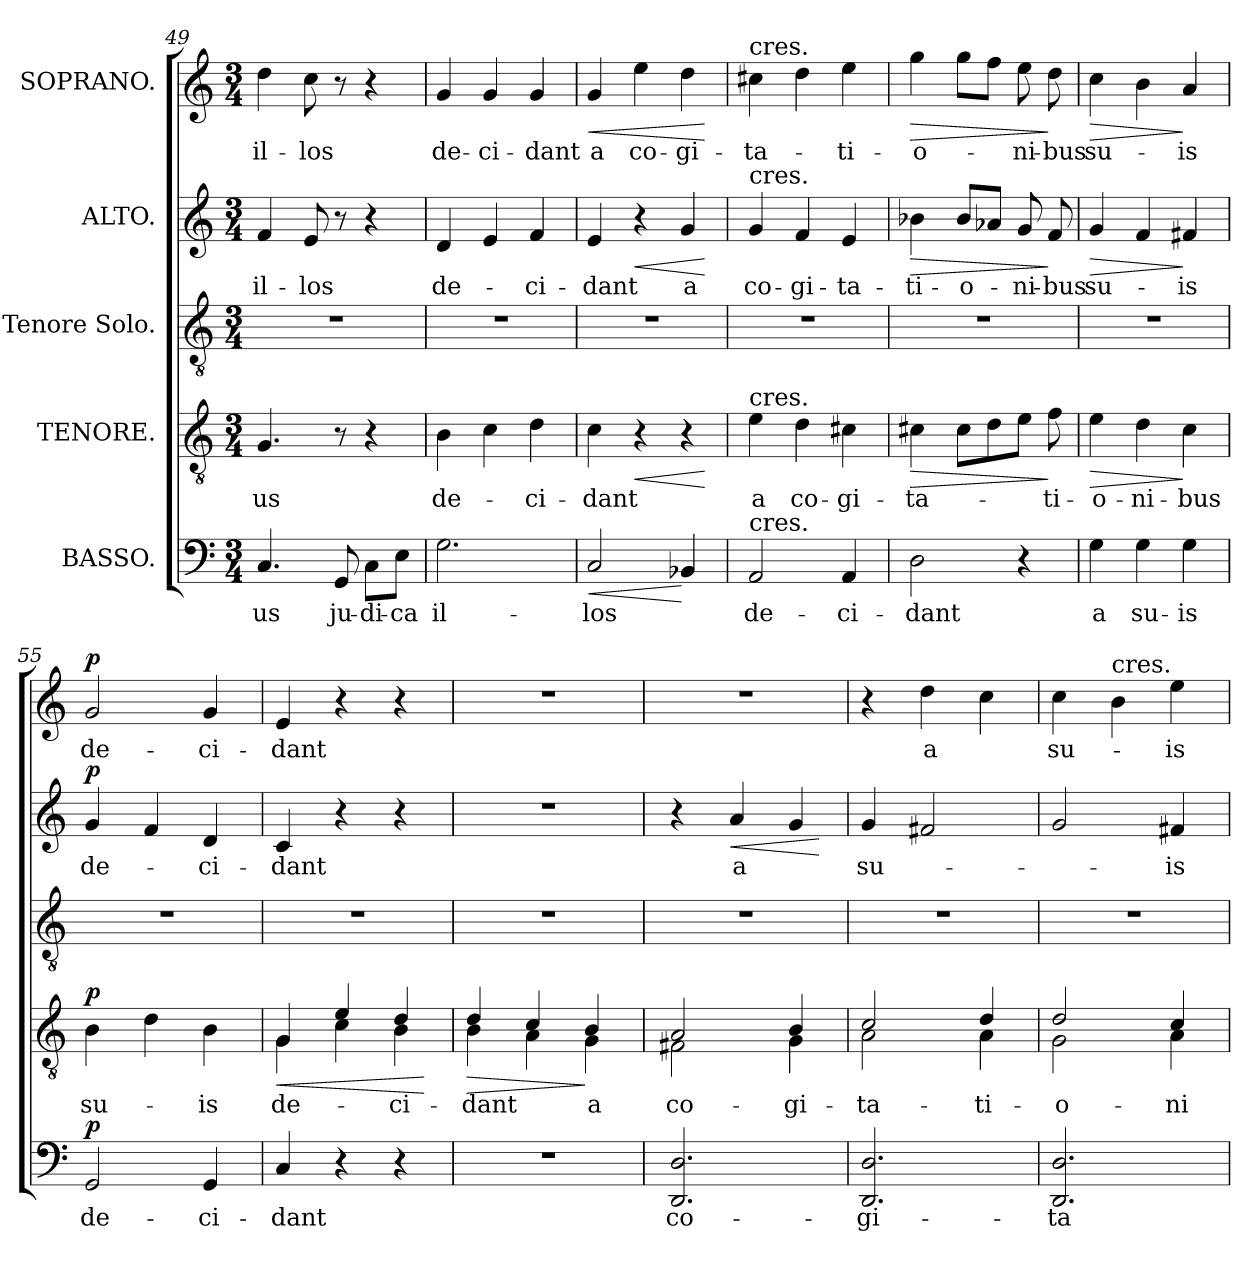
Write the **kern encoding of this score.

**kern	**text	**dynam	**kern	**text	**dynam	**kern	**kern	**text	**dynam	**kern	**text	**dynam
*part5	*part5	*part5	*part4	*part4	*part4	*part3	*part2	*part2	*part2	*part1	*part1	*part1
*staff5	*staff5	*staff5	*staff4	*staff4	*staff4	*staff3	*staff2	*staff2	*staff2	*staff1	*staff1	*staff1
*I"BASSO.	*	*	*I"TENORE.	*	*	*I"Tenore Solo.	*I"ALTO.	*	*	*I"SOPRANO.	*	*
*clefF4	*	*	*clefGv2	*	*	*clefGv2	*clefG2	*	*	*clefG2	*	*
*k[]	*	*	*k[]	*	*	*k[]	*k[]	*	*	*k[]	*	*
*M3/4	*	*	*M3/4	*	*	*M3/4	*M3/4	*	*	*M3/4	*	*
=49	=49	=49	=49	=49	=49	=49	=49	=49	=49	=49	=49	=49
!	!LO:LY:b	!	!	!LO:LY:b	!	!	!	!LO:LY:b	!	!	!LO:LY:b	!
4.C/	-us	.	4.G/	-us	.	2.r	4f/	il-	.	4dd\	il-	.
!	!	!	!	!	!	!	!	!LO:LY:b	!	!	!LO:LY:b	!
.	.	.	.	.	.	.	8e/	-los	.	8cc\	-los	.
!	!LO:LY:b	!	!	!	!	!	!	!	!	!	!	!
8GG/	ju-	.	8r	.	.	.	8r	.	.	8r	.	.
!	!LO:LY:b	!	!	!	!	!	!	!	!	!	!	!
8C\L	-di-	.	4r	.	.	.	4r	.	.	4r	.	.
!	!LO:LY:b	!	!	!	!	!	!	!	!	!	!	!
8E\J	-ca	.	.	.	.	.	.	.	.	.	.	.
!!LO:LB:g=z
=50	=50	=50	=50	=50	=50	=50	=50	=50	=50	=50	=50	=50
!	!LO:LY:b	!	!	!LO:LY:b	!	!	!	!LO:LY:b	!	!	!LO:LY:b	!
2.G\	il-	.	4B\	de-	.	2.r	4d/	de-	.	4g/	de-	.
!	!	!	!	!	!	!	!	!	!	!	!LO:LY:b	!
.	.	.	4c\	.	.	.	4e/	.	.	4g/	-ci-	.
!	!	!	!	!LO:LY:b	!	!	!	!LO:LY:b	!	!	!LO:LY:b	!
.	.	.	4d\	-ci-	.	.	4f/	-ci-	.	4g/	-dant	.
=51	=51	=51	=51	=51	=51	=51	=51	=51	=51	=51	=51	=51
!	!LO:LY:b	!LO:HP:b	!	!LO:LY:b	!	!	!	!LO:LY:b	!	!	!LO:LY:b	!LO:HP:b
2C/	-los	<	4c\	-dant	.	2.r	4e/	-dant	.	4g/	a	<
!	!	!	!	!	!LO:HP:b	!	!	!	!LO:HP:b	!	!LO:LY:b	!
.	.	.	4r	.	<	.	4r	.	<	4ee\	co-	.
!	!	!	!	!	!	!	!	!LO:LY:b	!	!	!LO:LY:b	!
4BB-X/	.	[	4r	.	.	.	4g/	a	.	4dd\	-gi-	.
.	.	.	.	.	[	.	.	.	[	.	.	[
=52	=52	=52	=52	=52	=52	=52	=52	=52	=52	=52	=52	=52
!	!	!	!	!	!	!	!	!	!	!LO:TX:a:t=cres.	!	!
!	!	!	!	!	!	!	!LO:TX:a:t=cres.	!	!	!	!	!
!	!	!	!LO:TX:a:t=cres.	!	!	!	!	!	!	!	!	!
!LO:TX:a:t=cres.	!	!	!	!	!	!	!	!	!	!	!	!
!	!LO:LY:b	!	!	!LO:LY:b	!	!	!	!LO:LY:b	!	!	!LO:LY:b	!
2AA/	de-	.	4e\	a	.	2.r	4g/	co-	.	4cc#X\	-ta-	.
!	!	!	!	!LO:LY:b	!	!	!	!LO:LY:b	!	!	!	!
.	.	.	4d\	co-	.	.	4f/	-gi-	.	4dd\	.	.
!	!LO:LY:b	!	!	!LO:LY:b	!	!	!	!LO:LY:b	!	!	!LO:LY:b	!
4AA/	-ci-	.	4c#X\	-gi-	.	.	4e/	-ta-	.	4ee\	-ti-	.
=53	=53	=53	=53	=53	=53	=53	=53	=53	=53	=53	=53	=53
!	!LO:LY:b	!	!	!LO:LY:b	!LO:HP:b	!	!	!LO:LY:b	!LO:HP:b	!	!LO:LY:b	!LO:HP:b
2D\	-dant	.	4c#X\	-ta-	>	2.r	4b-X\	-ti-	>	4gg\	-o-	>
!	!	!	!	!	!	!	!	!LO:LY:b	!	!	!	!
.	.	.	8c#\L	.	.	.	8b-/L	-o-	.	8gg\L	.	.
.	.	.	8d\	.	.	.	8a-X/J	.	.	8ff\J	.	.
!	!	!	!	!	!	!	!	!LO:LY:b	!	!	!LO:LY:b	!
4r	.	.	8e\J	.	.	.	8g/	-ni-	.	8ee\	-ni-	.
!	!	!	!	!LO:LY:b	!	!	!	!LO:LY:b	!	!	!LO:LY:b	!
.	.	.	8f\	-ti-	]	.	8f/	-bus	]	8dd\	-bus	]
=54	=54	=54	=54	=54	=54	=54	=54	=54	=54	=54	=54	=54
!	!LO:LY:b	!	!	!LO:LY:b	!LO:HP:b	!	!	!LO:LY:b	!LO:HP:b	!	!LO:LY:b	!LO:HP:b
4G\	a	.	4e\	-o-	>	2.r	4g/	su-	>	4cc\	su-	>
!	!LO:LY:b	!	!	!LO:LY:b	!	!	!	!	!	!	!	!
4G\	su-	.	4d\	-ni-	.	.	4f/	.	.	4b\	.	.
!	!LO:LY:b	!	!	!LO:LY:b	!	!	!	!LO:LY:b	!	!	!LO:LY:b	!
4G\	-is	.	4c\	-bus	]	.	4f#X/	-is	]	4a/	-is	]
=55	=55	=55	=55	=55	=55	=55	=55	=55	=55	=55	=55	=55
!	!LO:LY:b	!LO:DY:a	!	!LO:LY:b	!LO:DY:a	!	!	!LO:LY:b	!LO:DY:a	!	!LO:LY:b	!LO:DY:a
2GG/	de-	p	4B\	su-	p	2.r	4g/	de-	p	2g/	de-	p
.	.	.	4d\	.	.	.	4f/	.	.	.	.	.
!	!LO:LY:b	!	!	!LO:LY:b	!	!	!	!LO:LY:b	!	!	!LO:LY:b	!
4GG/	-ci-	.	4B\	-is	.	.	4d/	-ci-	.	4g/	-ci-	.
!!LO:PB:g=z
=56	=56	=56	=56	=56	=56	=56	=56	=56	=56	=56	=56	=56
!	!LO:LY:b	!	!	!LO:LY:b	!LO:HP:b	!	!	!LO:LY:b	!	!	!LO:LY:b	!
*	*	*	*^	*	*	*	*	*	*	*	*	*
4C/	-dant	.	4G/	4G\	de-	<	2.r	4c/	-dant	.	4e/	-dant	.
4r	.	.	4e/	4c\	.	.	.	4r	.	.	4r	.	.
!	!	!	!	!	!LO:LY:b	!	!	!	!	!	!	!	!
4r	.	.	4d/	4B\	-ci-	.	.	4r	.	.	4r	.	.
*	*	*	*v	*v	*	*	*	*	*	*	*	*	*
.	.	.	.	.	[	.	.	.	.	.	.	.
=57	=57	=57	=57	=57	=57	=57	=57	=57	=57	=57	=57	=57
!	!	!	!	!LO:LY:b	!LO:HP:b	!	!	!	!	!	!	!
*	*	*	*^	*	*	*	*	*	*	*	*	*
2.r	.	.	4d/	4B\	-dant	>	2.r	2.r	.	.	2.r	.	.
.	.	.	4c/	4A\	.	.	.	.	.	.	.	.	.
!	!	!	!	!	!LO:LY:b	!	!	!	!	!	!	!	!
.	.	.	4B/	4G\	a	]	.	.	.	.	.	.	.
=58	=58	=58	=58	=58	=58	=58	=58	=58	=58	=58	=58	=58	=58
!	!LO:LY:b	!	!	!	!LO:LY:b	!	!	!	!	!	!	!	!
2.DD/ 2.D/	co-	.	2A/	2F#X\	co-	.	2.r	4r	.	.	2.r	.	.
!	!	!	!	!	!	!	!	!	!LO:LY:b	!LO:HP:b	!	!	!
.	.	.	.	.	.	.	.	4a/	a	<	.	.	.
!	!	!	!	!	!LO:LY:b	!	!	!	!	!	!	!	!
.	.	.	4B/	4G\	-gi-	.	.	4g/	.	.	.	.	.
*	*	*	*v	*v	*	*	*	*	*	*	*	*	*
.	.	.	.	.	.	.	.	.	[	.	.	.
=59	=59	=59	=59	=59	=59	=59	=59	=59	=59	=59	=59	=59
!	!LO:LY:b	!	!	!LO:LY:b	!	!	!	!LO:LY:b	!	!	!	!
*	*	*	*^	*	*	*	*	*	*	*	*	*
2.DD/ 2.D/	-gi-	.	2c/	2A\	-ta-	.	2.r	4g/	su-	.	4r	.	.
!	!	!	!	!	!	!	!	!	!	!	!	!LO:LY:b	!
.	.	.	.	.	.	.	.	2f#X/	.	.	4dd\	a	.
!	!	!	!	!	!LO:LY:b	!	!	!	!	!	!	!	!
.	.	.	4d/	4A\	-ti-	.	.	.	.	.	4cc\	.	.
=60	=60	=60	=60	=60	=60	=60	=60	=60	=60	=60	=60	=60	=60
!	!LO:LY:b	!	!	!	!LO:LY:b	!	!	!	!	!	!	!LO:LY:b	!
2.DD/ 2.D/	-ta-	.	2d/	2G\	-o-	.	2.r	2g/	.	.	4cc\	su-	.
!	!	!	!	!	!	!	!	!	!	!	!LO:TX:a:t=cres.	!	!
.	.	.	.	.	.	.	.	.	.	.	4b\	.	.
!	!	!	!	!	!LO:LY:b	!	!	!	!LO:LY:b	!	!	!LO:LY:b	!
.	.	.	4c/	4A\	-ni-	.	.	4f#X/	-is	.	4ee\	-is	.
*	*	*	*v	*v	*	*	*	*	*	*	*	*	*
=	=	=	=	=	=	=	=	=	=	=	=	=
*-	*-	*-	*-	*-	*-	*-	*-	*-	*-	*-	*-	*-
